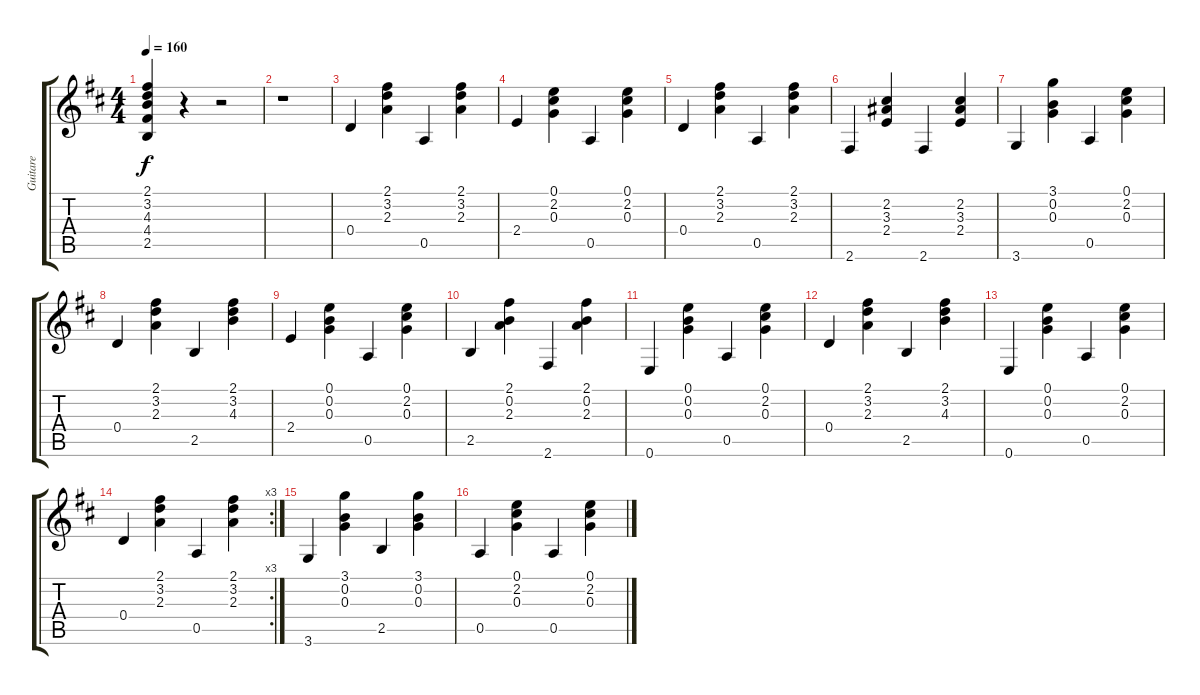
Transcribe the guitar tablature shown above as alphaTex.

\track ("Guitare" "Guitare") {instrument acousticguitarnylon}
\staff {score tabs}
\tuning (E4 B3 G3 D3 A2 E2) {hide}
\ts (4 4)
\tempo 160
\clef g2
\ks d
(2.1 3.2 4.3 4.4 2.5).4{dy f} r.4 r.2 |
r.1 |
0.4.4 (2.1 3.2 2.3).4 0.5.4 (2.1 3.2 2.3).4 |
2.4.4 (0.1 2.2 0.3).4 0.5.4 (0.1 2.2 0.3).4 |
0.4.4 (2.1 3.2 2.3).4 0.5.4 (2.1 3.2 2.3).4 |
2.6.4 (2.2 3.3 2.4).4 2.6.4 (2.2 3.3 2.4).4 |
3.6.4 (3.1 0.2 0.3).4 0.5.4 (0.1 2.2 0.3).4 |
0.4.4 (2.1 3.2 2.3).4 2.5.4 (2.1 3.2 4.3).4 |
2.4.4 (0.1 0.2 0.3).4 0.5.4 (0.1 2.2 0.3).4 |
2.5.4 (2.1 0.2 2.3).4 2.6.4 (2.1 0.2 2.3).4 |
0.6.4 (0.1 0.2 0.3).4 0.5.4 (0.1 2.2 0.3).4 |
0.4.4 (2.1 3.2 2.3).4 2.5.4 (2.1 3.2 4.3).4 |
0.6.4 (0.1 0.2 0.3).4 0.5.4 (0.1 2.2 0.3).4 |
\rc 3
0.4.4 (2.1 3.2 2.3).4 0.5.4 (2.1 3.2 2.3).4 |
3.6.4 (3.1 0.2 0.3).4 2.5.4 (3.1 0.2 0.3).4 |
0.5.4 (0.1 2.2 0.3).4 0.5.4 (0.1 2.2 0.3).4
